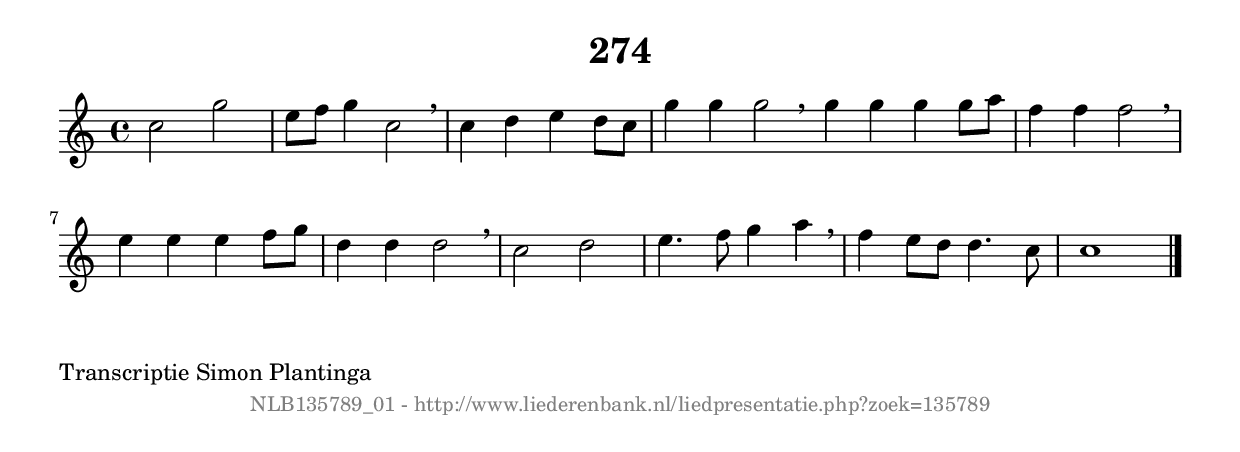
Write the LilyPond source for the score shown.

%
% produced by wce2krn 1.64 (7 June 2014)
%
\version"2.16"
#(append! paper-alist '(("long" . (cons (* 210 mm) (* 2000 mm)))))
#(set-default-paper-size "long")
sb = {\breathe}
mBreak = {\breathe }
bBreak = {\breathe }
x = {\once\override NoteHead #'style = #'cross }
gl=\glissando
itime={\override Staff.TimeSignature #'stencil = ##f }
ficta = {\once\set suggestAccidentals = ##t}
fine = {\once\override Score.RehearsalMark #'self-alignment-X = #1 \mark \markup {\italic{Fine}}}
dc = {\once\override Score.RehearsalMark #'self-alignment-X = #1 \mark \markup {\italic{D.C.}}}
dcf = {\once\override Score.RehearsalMark #'self-alignment-X = #1 \mark \markup {\italic{D.C. al Fine}}}
dcc = {\once\override Score.RehearsalMark #'self-alignment-X = #1 \mark \markup {\italic{D.C. al Coda}}}
ds = {\once\override Score.RehearsalMark #'self-alignment-X = #1 \mark \markup {\italic{D.S.}}}
dsf = {\once\override Score.RehearsalMark #'self-alignment-X = #1 \mark \markup {\italic{D.S. al Fine}}}
dsc = {\once\override Score.RehearsalMark #'self-alignment-X = #1 \mark \markup {\italic{D.S. al Coda}}}
pv = {\set Score.repeatCommands = #'((volta "1"))}
sv = {\set Score.repeatCommands = #'((volta "2"))}
tv = {\set Score.repeatCommands = #'((volta "3"))}
qv = {\set Score.repeatCommands = #'((volta "4"))}
xv = {\set Score.repeatCommands = #'((volta #f))}
\header{ tagline = ""
title = "274"
}
\score {{
\key c \major
\relative g'
{
\set melismaBusyProperties = #'()
\time 4/4
\tempo 4=120
\override Score.MetronomeMark #'transparent = ##t
\override Score.RehearsalMark #'break-visibility = #(vector #t #t #f)
c2 g'2 | e8 f8 g4 c,2 \sb | c4 d4 e4 d8 c8 | g'4 g4 g2 \bar ":|:" \bBreak
g4 g4 g4 g8 a8 | f4 f4 f2 \sb | e4 e4 e4 f8 g8 | d4 d4 d2 | \mBreak \bar "|"
c2 d2 | e4. f8 g4 a4 \sb | f4 e8 d8 d4. c8 | c1 \bar "|."
 }}
 \midi { }
 \layout {
            indent = 0.0\cm
}
}
\markup { \wordwrap-string #" 
Transcriptie Simon Plantinga
"}
\markup { \vspace #0 } \markup { \with-color #grey \fill-line { \center-column { \smaller "NLB135789_01 - http://www.liederenbank.nl/liedpresentatie.php?zoek=135789" } } }
